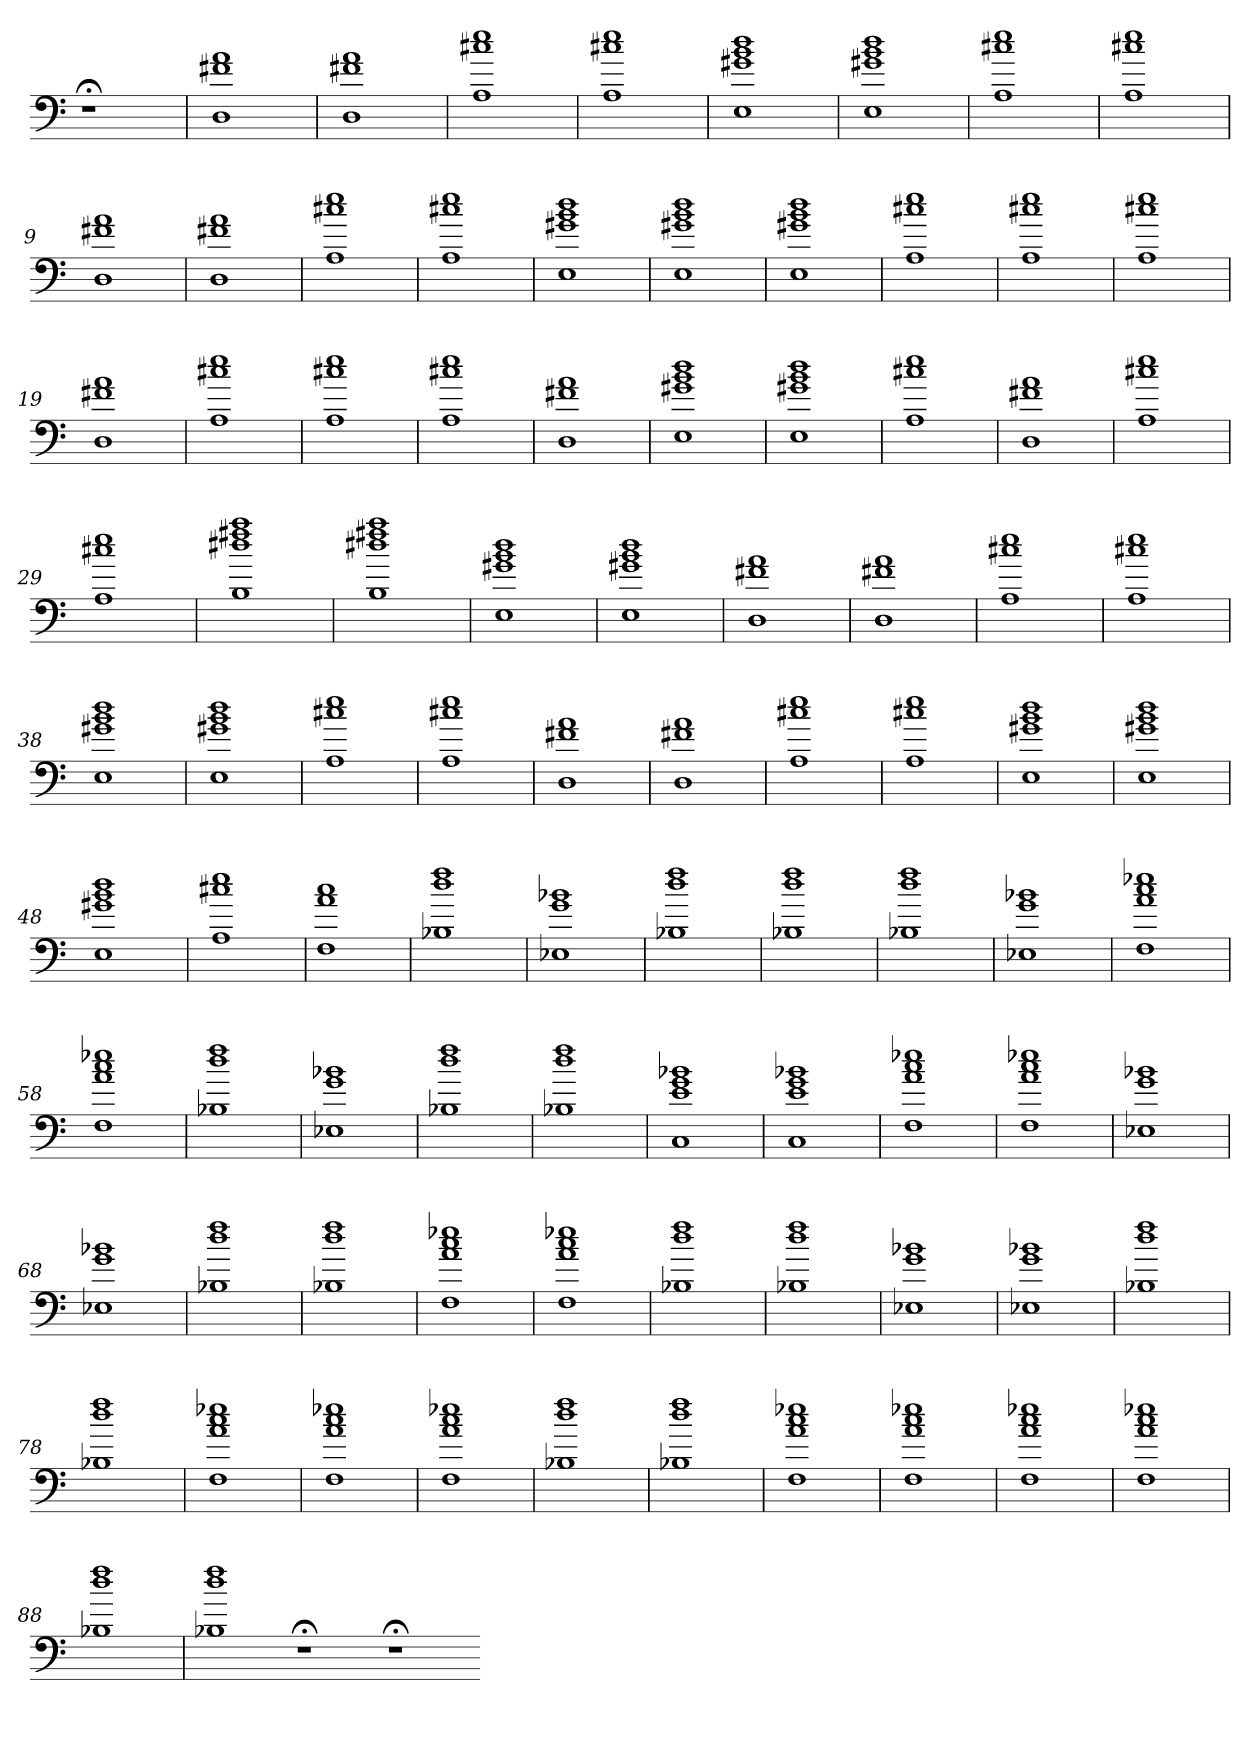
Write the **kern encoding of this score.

**kern
*part1
*staff1
=
1r;<
=1
1D 1f#X 1a
=2
1D 1f#X 1a
=3
1A 1cc#X 1ee
=4
1A 1cc#X 1ee
=5
1E 1g#X 1b 1dd
=6
1E 1g#X 1b 1dd
=7
1A 1cc#X 1ee
=8
1A 1cc#X 1ee
=9
1D 1f#X 1a
=10
1D 1f#X 1a
=11
1A 1cc#X 1ee
=12
1A 1cc#X 1ee
=13
1E 1g#X 1b 1dd
=14
1E 1g#X 1b 1dd
=15
1E 1g#X 1b 1dd
=16
1A 1cc#X 1ee
=17
1A 1cc#X 1ee
=18
1A 1cc#X 1ee
=19
1D 1f#X 1a
=20
1A 1cc#X 1ee
=21
1A 1cc#X 1ee
=22
1A 1cc#X 1ee
=23
1D 1f#X 1a
=24
1E 1g#X 1b 1dd
=25
1E 1g#X 1b 1dd
=26
1A 1cc#X 1ee
=27
1D 1f#X 1a
=28
1A 1cc#X 1ee
=29
1A 1cc#X 1ee
=30
1B 1dd#X 1ff#X 1aa
=31
1B 1dd#X 1ff#X 1aa
=32
1E 1g#X 1b 1dd
=33
1E 1g#X 1b 1dd
=34
1D 1f#X 1a
=35
1D 1f#X 1a
=36
1A 1cc#X 1ee
=37
1A 1cc#X 1ee
=38
1E 1g#X 1b 1dd
=39
1E 1g#X 1b 1dd
=40
1A 1cc#X 1ee
=41
1A 1cc#X 1ee
=42
1D 1f#X 1a
=43
1D 1f#X 1a
=44
1A 1cc#X 1ee
=45
1A 1cc#X 1ee
=46
1E 1g#X 1b 1dd
=47
1E 1g#X 1b 1dd
=48
1E 1g#X 1b 1dd
=49
1A 1cc#X 1ee
=50
1F 1a 1cc
=51
1B-X 1dd 1ff
=52
1E-X 1g 1b-X
=53
1B-X 1dd 1ff
=54
1B-X 1dd 1ff
=55
1B-X 1dd 1ff
=56
1E-X 1g 1b-X
=57
1F 1a 1cc 1ee-X
=58
1F 1a 1cc 1ee-X
=59
1B-X 1dd 1ff
=60
1E-X 1g 1b-X
=61
1B-X 1dd 1ff
=62
1B-X 1dd 1ff
=63
1C 1e 1g 1b-X
=64
1C 1e 1g 1b-X
=65
1F 1a 1cc 1ee-X
=66
1F 1a 1cc 1ee-X
=67
1E-X 1g 1b-X
=68
1E-X 1g 1b-X
=69
1B-X 1dd 1ff
=70
1B-X 1dd 1ff
=71
1F 1a 1cc 1ee-X
=72
1F 1a 1cc 1ee-X
=73
1B-X 1dd 1ff
=74
1B-X 1dd 1ff
=75
1E-X 1g 1b-X
=76
1E-X 1g 1b-X
=77
1B-X 1dd 1ff
=78
1B-X 1dd 1ff
=79
1F 1a 1cc 1ee-X
=80
1F 1a 1cc 1ee-X
=81
1F 1a 1cc 1ee-X
=82
1B-X 1dd 1ff
=83
1B-X 1dd 1ff
=84
1F 1a 1cc 1ee-X
=85
1F 1a 1cc 1ee-X
=86
1F 1a 1cc 1ee-X
=87
1F 1a 1cc 1ee-X
=88
1B-X 1dd 1ff
=89
1B-X 1dd 1ff
1r;<
1r;<
=-
*-
